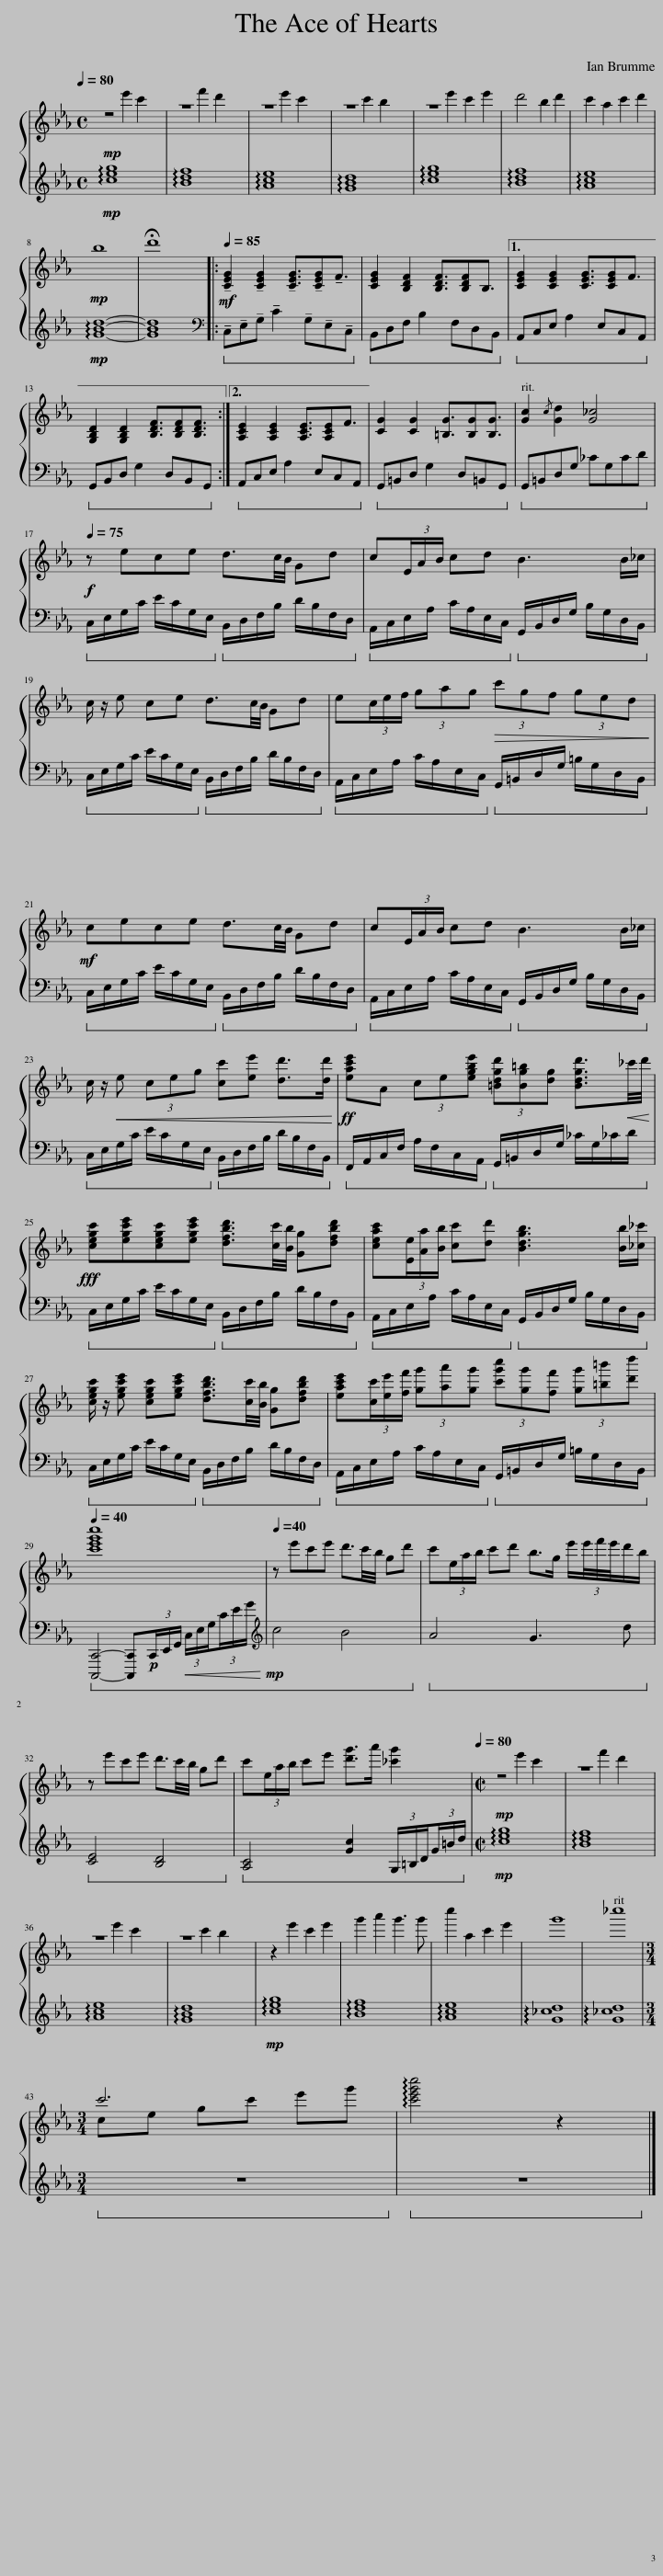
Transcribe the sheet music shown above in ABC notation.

X:1
%%score { ( 1 2 ) | 3 }
L:1/8
Q:1/4=80
M:4/4
I:linebreak $
K:Eb
V:1 treble
V:2 treble
V:3 treble
V:1
!mp! z8 | z8 | z8 | z8 | z8 | %5
 d'4 b2 d'2 | c'2 a2 c'2 d'2 |$!mp! b8 | !fermata!d'8 |:[Q:1/4=85]!mf! !tenuto![CEG]2 !tenuto![CEG]2 !tenuto![CEG]3/2!tenuto![CEG]!tenuto!F3/2 | %10
 [CEG]2 [B,DF]2 [B,DF]3/2[B,DF]B,3/2 |1 [CEG]2 [CEG]2 [CEG]3/2[CEG]F3/2 |$ [G,B,D]2 [G,B,D]2 [B,DF]3/2[B,DF][B,DF]3/2 :|2 [A,CE]2 [A,CE]2 [A,CE]3/2[A,CE]F3/2 || [CG]2 [CG]2 [=B,G]3/2[B,G][B,G]3/2 | %15
[Q:1/4=80] [Gc]2{/c} [Gd]2[Q:1/4=75] [G_c]4 |$[Q:1/4=75]!f! z ece d3/2c/4B/4 Gd | c(3E/A/B/ cd B3 B/_c/ |$ c/ z/ e ce d3/2c/4B/4 Gd | e(3c/e/f/ (3gag!>(! (3c'gf (3ged!>)! |$ %20
!mf! cece d3/2c/4B/4 Gd | c(3E/A/B/ cd B3 B/_c/ |$ c/ z/!<(! e (3ceg [cc'][ee'] [dd']>[dd']!<)! |!ff! [eac'e']A (3ce[egbe'] (3[=Bdgd'][Bg=b][dg] [Bdgd']3/2!<(!_c'/4d'/4!<)! |$!fff! [cegc'][egc'e'][cegc'][egc'e'] [dfbd']3/2[cc']/4[Bb]/4 [Gg][dfbd'] | %25
 [ceac'](3[Ee]/[Aa]/[Bb]/ [cc'][dd'] [Bdgb]3 [Bb]/[_c_c']/ |$ [cegc']/ z/ [egc'e'] [cegc'][egc'e'] [dfbd']3/2[cc']/4[Bb]/4 [Gg][dfbd'] | [eac'e'](3[cc']/[ee']/[ff']/ (3[gg'][aa'][gg'] (3[c'g'c''][gg'][ff'] (3[gg'][=b=b'][d'd''] |$[Q:1/4=40] [c'e'g'c'']8 |[Q:1/4=40] z e'c'e' d'3/2c'/4b/4 gd' | %30
 c'(3e/a/b/ c'd' b>g e'/(3e'/4f'/4e'/4d'/b/ |$ z e'c'e' d'3/2c'/4b/4 gd' | c'(3e/a/b/ c'e' [d'g']>a' [_c'g']2 |[M:2/2][Q:1/4=80]!mp! z8 | z8 |$ %35
 z8 | z8 | z2 e'2 c'2 e'2 | g'2 a'2 g'3 g' | c''2 a2 c'2 e'2 | %40
 g'8 |[Q:1/4=75] _c''8 |$[M:3/4] c'6[Q:1/4=65][Q:1/4=60][Q:1/4=55] | !arpeggio![c'e'g'c'']4 z2 |] %44
V:2
 x2 e'2 c'2 x2 | x2 f'2 d'2 x2 | x2 e'2 c'2 x2 | x2 c'2 b2 x2 | x2 e'2 c'2 e'2 | %5
 x8 | x8 |$ x8 | x8 |: x8 | %10
 x8 |1 x8 |$ x8 :|2 x8 || x8 | %15
 x8 |$ x8 | x8 |$ x8 | x8 |$ %20
 x8 | x8 |$ x8 | x8 |$ x8 | %25
 x8 |$ x8 | x8 |$ x8 | x8 | %30
 x8 |$ x8 | x8 |[M:2/2] x2 e'2 c'2 x2 | x2 f'2 d'2 x2 |$ %35
 x2 e'2 c'2 x2 | x2 c'2 b2 x2 | x8 | x8 | x8 | %40
 x8 | x8 |$[M:3/4] ce gc' e'g' | x6 |] %44
V:3
!mp! !arpeggio![ceg]8 | !arpeggio![Bdf]8 | !arpeggio![Ace]8 | !arpeggio![GBd]8 | !arpeggio![ceg]8 | %5
 !arpeggio![Bdf]8 | !arpeggio![Ace]8 |$!mp! !arpeggio![GBd]8- | [GBd]8 |:[K:bass]!ped! !tenuto!C,!tenuto!E,!tenuto!G, !tenuto!C2 !tenuto!G,!tenuto!E,!tenuto!C,!ped-up! | %10
!ped! B,,D,F, B,2 F,D,B,,!ped-up! |1!ped! A,,C,E, A,2 E,C,A,,!ped-up! |$!ped! G,,B,,D, G,2 D,B,,G,,!ped-up! :|2!ped! A,,C,E, A,2 E,C,A,,!ped-up! ||!ped! G,,=B,,D, G,2 D,=B,,G,,!ped-up! | %15
!ped! G,,=B,,D,G, _CG,CD!ped-up! |$!ped! C,/E,/G,/C/ E/C/G,/E,/!ped-up!!ped! B,,/D,/F,/B,/ D/B,/F,/D,/!ped-up! |!ped! A,,/C,/E,/A,/ C/A,/E,/C,/!ped-up!!ped! G,,/B,,/D,/G,/ B,/G,/D,/B,,/!ped-up! |$!ped! C,/E,/G,/C/ E/C/G,/E,/!ped-up!!ped! B,,/D,/F,/B,/ D/B,/F,/D,/!ped-up! |!ped! A,,/C,/E,/A,/ C/A,/E,/C,/!ped-up!!ped! G,,/=B,,/D,/G,/ =B,/G,/D,/B,,/!ped-up! |$ %20
!ped! C,/E,/G,/C/ E/C/G,/E,/!ped-up!!ped! B,,/D,/F,/B,/ D/B,/F,/D,/!ped-up! |!ped! A,,/C,/E,/A,/ C/A,/E,/C,/!ped-up!!ped! G,,/B,,/D,/G,/ B,/G,/D,/B,,/!ped-up! |$!ped! C,/E,/G,/C/ E/C/G,/E,/!ped-up!!ped! B,,/D,/F,/B,/ D/B,/F,/B,,/!ped-up! |!ped! F,,/A,,/C,/F,/ A,/F,/C,/A,,/!ped-up!!ped! G,,/=B,,/D,/G,/ _C/G,/_C/D/!ped-up! |$!ped! C,/E,/G,/C/ E/C/G,/E,/!ped-up!!ped! B,,/D,/F,/B,/ D/B,/F,/B,,/!ped-up! | %25
!ped! A,,/C,/E,/A,/ C/A,/E,/C,/!ped-up!!ped! G,,/B,,/D,/G,/ B,/G,/D,/B,,/!ped-up! |$!ped! C,/E,/G,/C/ E/C/G,/E,/!ped-up!!ped! B,,/D,/F,/B,/ D/B,/F,/D,/!ped-up! |!ped! A,,/C,/E,/A,/ C/A,/E,/C,/!ped-up!!ped! G,,/=B,,/D,/G,/ =B,/G,/D,/B,,/!ped-up! |$!ped! [C,,,C,,]4- [C,,,C,,]!p!(3C,,/E,,/G,,/!<(! (3C,/E,/G,/(3C/E/G/!<)! |[K:treble]!mp! c4 B4!ped-up! | %30
!ped! A4 G3 d!ped-up! |$!ped! [CE]4 [B,D]4!ped-up! |!ped! [A,C]4 [Gc]2 (3G,/=B,/D/(3G/=B/d/!ped-up! |[M:2/2]!mp! !arpeggio![ceg]8 | !arpeggio![Bdf]8 |$ %35
 !arpeggio![Ace]8 | !arpeggio![GBd]8 |!mp! !arpeggio![ceg]8 | !arpeggio![Bdf]8 | !arpeggio![Ace]8 | %40
 !arpeggio![G_cd]8 | !arpeggio![G_cd]8 |$[M:3/4]!ped! z6!ped-up! |!ped! z6!ped-up! |] %44
